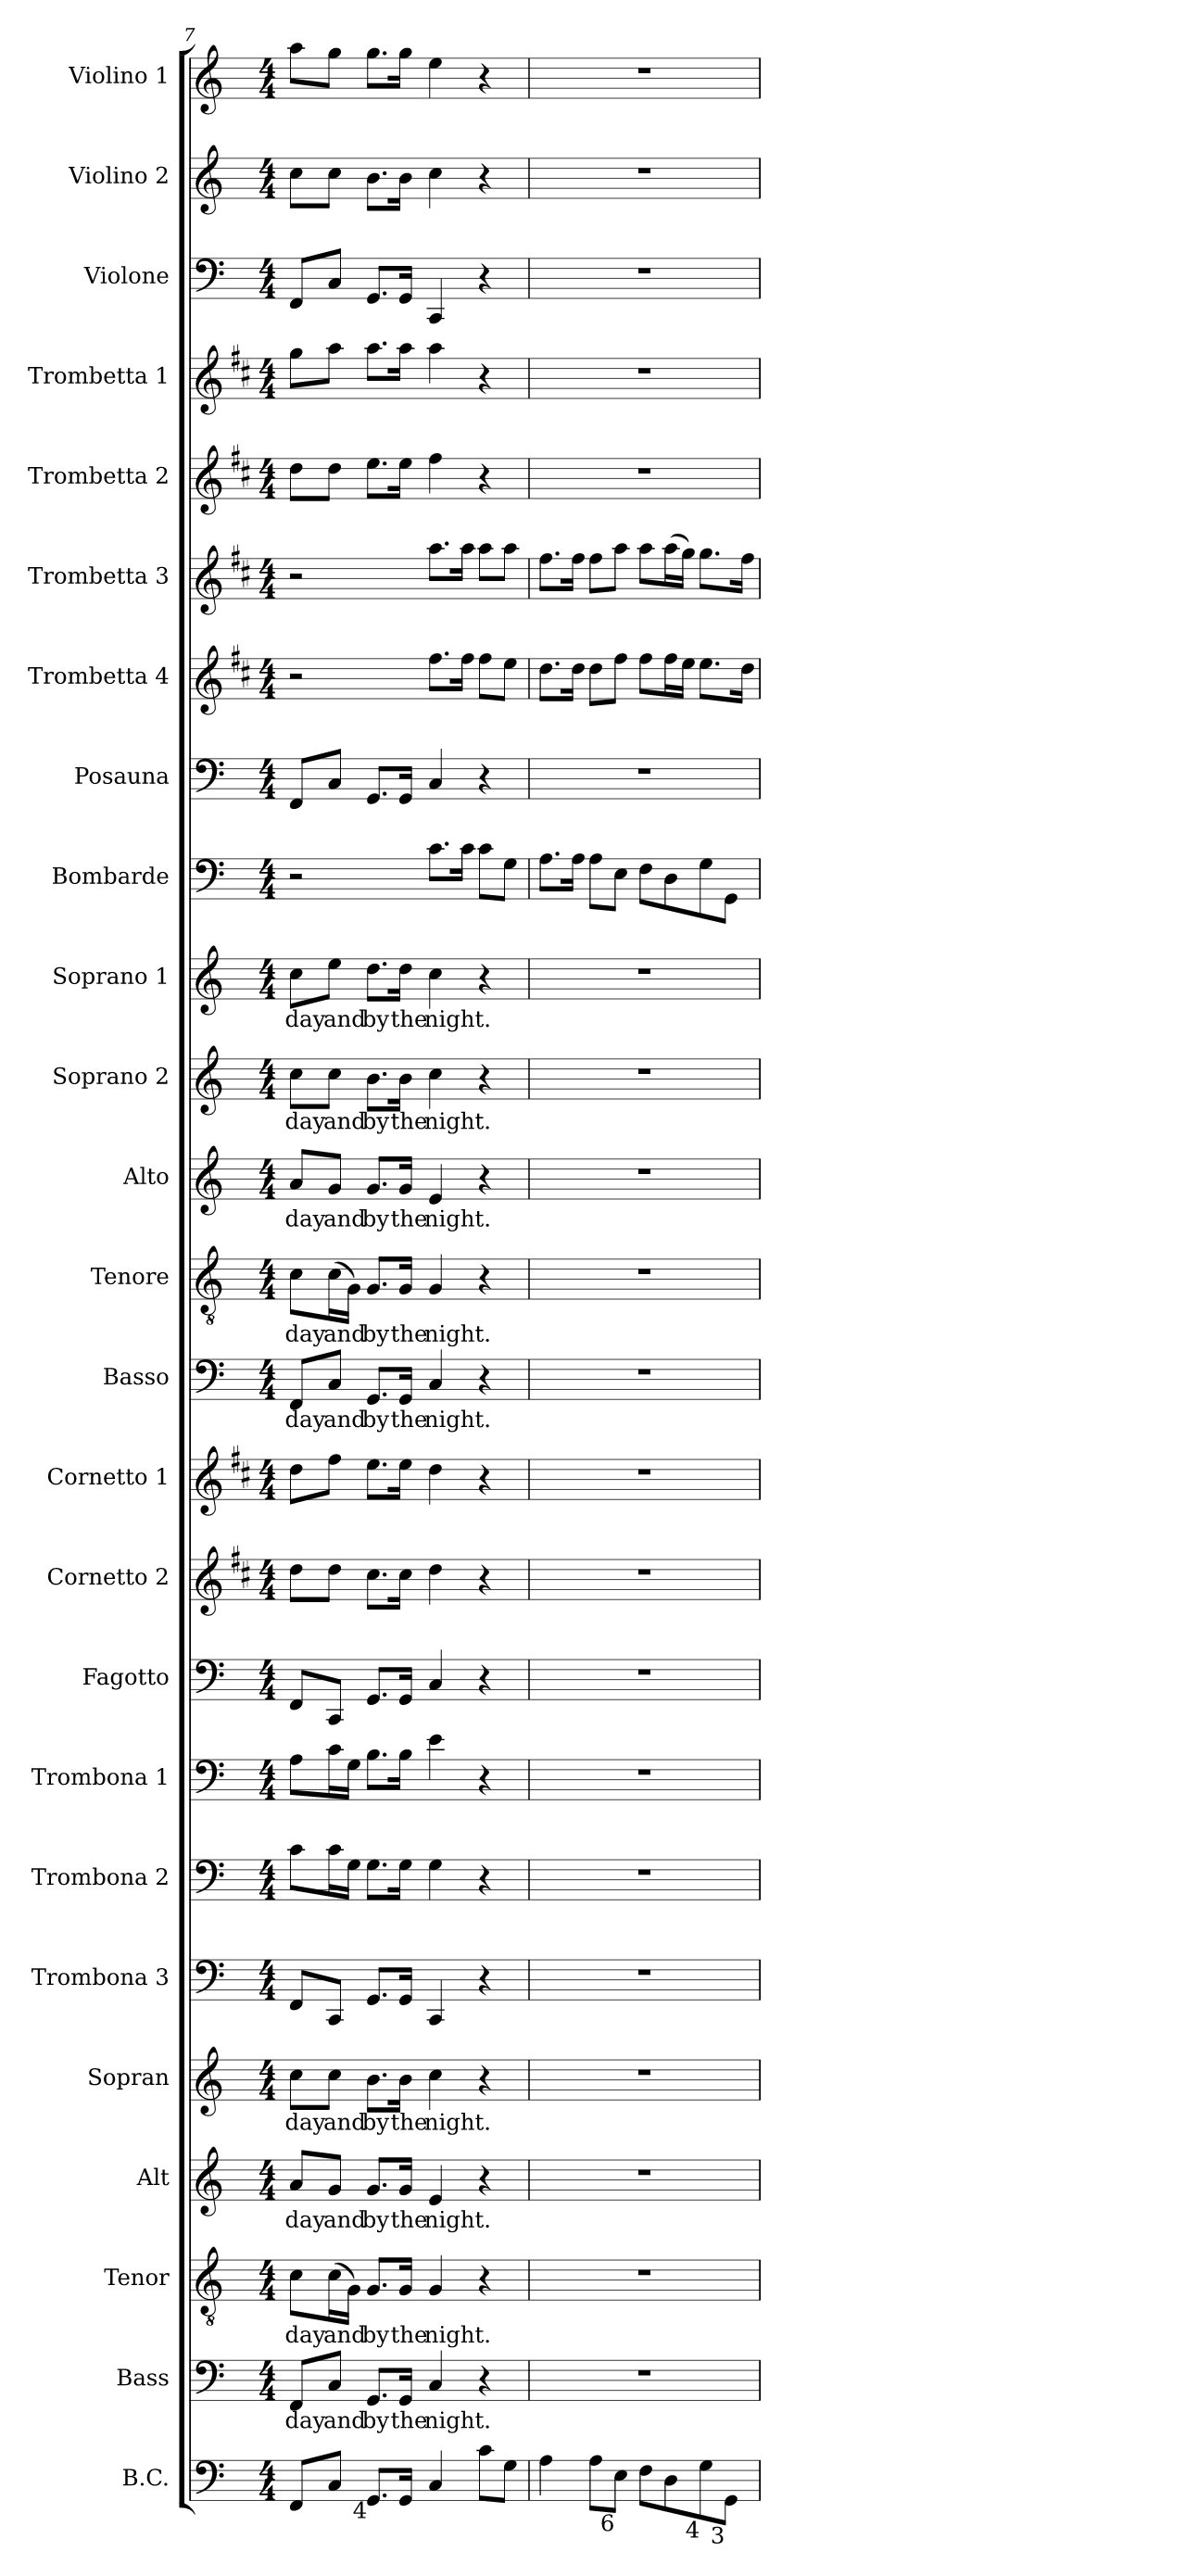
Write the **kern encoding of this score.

**kern	**kern	**text	**kern	**text	**kern	**text	**kern	**text	**kern	**kern	**kern	**kern	**kern	**kern	**kern	**text	**kern	**text	**kern	**text	**kern	**text	**kern	**text	**kern	**kern	**kern	**kern	**kern	**kern	**kern	**kern	**kern
*part25	*part24	*part24	*part23	*part23	*part22	*part22	*part21	*part21	*part20	*part19	*part18	*part17	*part16	*part15	*part14	*part14	*part13	*part13	*part12	*part12	*part11	*part11	*part10	*part10	*part9	*part8	*part7	*part6	*part5	*part4	*part3	*part2	*part1
*staff25	*staff24	*staff24	*staff23	*staff23	*staff22	*staff22	*staff21	*staff21	*staff20	*staff19	*staff18	*staff17	*staff16	*staff15	*staff14	*staff14	*staff13	*staff13	*staff12	*staff12	*staff11	*staff11	*staff10	*staff10	*staff9	*staff8	*staff7	*staff6	*staff5	*staff4	*staff3	*staff2	*staff1
*I"B.C.	*I"Bass	*	*I"Tenor	*	*I"Alt	*	*I"Sopran	*	*I"Trombona 3	*I"Trombona 2	*I"Trombona 1	*I"Fagotto	*I"Cornetto 2	*I"Cornetto 1	*I"Basso	*	*I"Tenore	*	*I"Alto	*	*I"Soprano 2	*	*I"Soprano 1	*	*I"Bombarde	*I"Posauna	*I"Trombetta 4	*I"Trombetta 3	*I"Trombetta 2	*I"Trombetta 1	*I"Violone	*I"Violino 2	*I"Violino 1
*I'B.C.	*I'B.	*	*I'T.	*	*I'A.	*	*I'S.	*	*I'Tbn. 2	*I'Tbn. 2	*I'Tbn. 1	*I'Fag.	*I'Cor. 2	*I'Cor. 1	*I'B.	*	*I'T.	*	*I'A.	*	*I'S.	*	*I'S.	*	*	*	*	*	*	*	*	*I'Vl. 2	*I'Vl. 1
*clefF4	*clefF4	*	*clefGv2	*	*clefG2	*	*clefG2	*	*clefF4	*clefF4	*clefF4	*clefF4	*clefG2	*clefG2	*clefF4	*	*clefGv2	*	*clefG2	*	*clefG2	*	*clefG2	*	*clefF4	*clefF4	*clefG2	*clefG2	*clefG2	*clefG2	*clefF4	*clefG2	*clefG2
*	*	*	*ITrd7c12	*	*	*	*	*	*	*	*	*	*ITrd1c2	*ITrd1c2	*	*	*ITrd7c12	*	*	*	*	*	*	*	*	*	*ITrd1c2	*ITrd1c2	*ITrd1c2	*ITrd1c2	*	*	*
*k[]	*k[]	*	*k[]	*	*k[]	*	*k[]	*	*k[]	*k[]	*k[]	*k[]	*k[]	*k[]	*k[]	*	*k[]	*	*k[]	*	*k[]	*	*k[]	*	*k[]	*k[]	*k[]	*k[]	*k[]	*k[]	*k[]	*k[]	*k[]
*C:	*C:	*	*C:	*	*C:	*	*C:	*	*C:	*C:	*C:	*C:	*C:	*C:	*C:	*	*C:	*	*C:	*	*C:	*	*C:	*	*C:	*C:	*C:	*C:	*C:	*C:	*C:	*C:	*C:
*M4/4	*M4/4	*	*M4/4	*	*M4/4	*	*M4/4	*	*M4/4	*M4/4	*M4/4	*M4/4	*M4/4	*M4/4	*M4/4	*	*M4/4	*	*M4/4	*	*M4/4	*	*M4/4	*	*M4/4	*M4/4	*M4/4	*M4/4	*M4/4	*M4/4	*M4/4	*M4/4	*M4/4
=7	=7	=7	=7	=7	=7	=7	=7	=7	=7	=7	=7	=7	=7	=7	=7	=7	=7	=7	=7	=7	=7	=7	=7	=7	=7	=7	=7	=7	=7	=7	=7	=7	=7
!	!	!LO:LY:b:color=#000000	!	!	!	!	!	!	!	!	!	!	!	!	!	!	!	!	!	!	!	!	!	!	!	!	!	!	!	!	!	!	!
!	!	!	!	!LO:LY:b:color=#000000	!	!	!	!	!	!	!	!	!	!	!	!	!	!	!	!	!	!	!	!	!	!	!	!	!	!	!	!	!
!	!	!	!	!	!	!LO:LY:b:color=#000000	!	!	!	!	!	!	!	!	!	!	!	!	!	!	!	!	!	!	!	!	!	!	!	!	!	!	!
!	!	!	!	!	!	!	!	!LO:LY:b:color=#000000	!	!	!	!	!	!	!	!	!	!	!	!	!	!	!	!	!	!	!	!	!	!	!	!	!
!	!	!	!	!	!	!	!	!	!	!	!	!	!	!	!	!LO:LY:b:color=#000000	!	!	!	!	!	!	!	!	!	!	!	!	!	!	!	!	!
!	!	!	!	!	!	!	!	!	!	!	!	!	!	!	!	!	!	!LO:LY:b:color=#000000	!	!	!	!	!	!	!	!	!	!	!	!	!	!	!
!	!	!	!	!	!	!	!	!	!	!	!	!	!	!	!	!	!	!	!	!LO:LY:b:color=#000000	!	!	!	!	!	!	!	!	!	!	!	!	!
!	!	!	!	!	!	!	!	!	!	!	!	!	!	!	!	!	!	!	!	!	!	!LO:LY:b:color=#000000	!	!	!	!	!	!	!	!	!	!	!
!	!	!	!	!	!	!	!	!	!	!	!	!	!	!	!	!	!	!	!	!	!	!	!	!LO:LY:b:color=#000000	!	!	!	!	!	!	!	!	!
8FFi/L	8FFi/L	day	8Ci\L	day	8ai/L	day	8cci\L	day	8FFi/L	8ci\L	8Ai\L	8FFi/L	8cci\L	8cci\L	8FFi/L	day	8Ci\L	day	8ai/L	day	8cci\L	day	8cci\L	day	2r	8FFi/L	2r	2r	8cci\L	8ffi\L	8FFi/L	8cci\L	8aai\L
!	!	!LO:LY:b:color=#000000	!	!	!	!	!	!	!	!	!	!	!	!	!	!	!	!	!	!	!	!	!	!	!	!	!	!	!	!	!	!	!
!	!	!	!	!LO:LY:b:color=#000000	!	!	!	!	!	!	!	!	!	!	!	!	!	!	!	!	!	!	!	!	!	!	!	!	!	!	!	!	!
!	!	!	!	!	!	!LO:LY:b:color=#000000	!	!	!	!	!	!	!	!	!	!	!	!	!	!	!	!	!	!	!	!	!	!	!	!	!	!	!
!	!	!	!	!	!	!	!	!LO:LY:b:color=#000000	!	!	!	!	!	!	!	!	!	!	!	!	!	!	!	!	!	!	!	!	!	!	!	!	!
!	!	!	!	!	!	!	!	!	!	!	!	!	!	!	!	!LO:LY:b:color=#000000	!	!	!	!	!	!	!	!	!	!	!	!	!	!	!	!	!
!	!	!	!	!	!	!	!	!	!	!	!	!	!	!	!	!	!	!LO:LY:b:color=#000000	!	!	!	!	!	!	!	!	!	!	!	!	!	!	!
!	!	!	!	!	!	!	!	!	!	!	!	!	!	!	!	!	!	!	!	!LO:LY:b:color=#000000	!	!	!	!	!	!	!	!	!	!	!	!	!
!	!	!	!	!	!	!	!	!	!	!	!	!	!	!	!	!	!	!	!	!	!	!LO:LY:b:color=#000000	!	!	!	!	!	!	!	!	!	!	!
!	!	!	!	!	!	!	!	!	!	!	!	!	!	!	!	!	!	!	!	!	!	!	!	!LO:LY:b:color=#000000	!	!	!	!	!	!	!	!	!
8Ci/J	8Ci/J	and	(16Ci\L	and	8gi/J	and	8cci\J	and	8CCi/J	16ci\L	16ci\L	8CCi/J	8cci\J	8eei\J	8Ci/J	and	(16Ci\L	and	8gi/J	and	8cci\J	and	8eei\J	and	.	8Ci/J	.	.	8cci\J	8ggi\J	8Ci/J	8cci\J	8ggi\J
.	.	.	16GGi\JJ)	.	.	.	.	.	.	16Gi\JJ	16Gi\JJ	.	.	.	.	.	16GGi\JJ)	.	.	.	.	.	.	.	.	.	.	.	.	.	.	.	.
!	!	!LO:LY:b:color=#000000	!	!	!	!	!	!	!	!	!	!	!	!	!	!	!	!	!	!	!	!	!	!	!	!	!	!	!	!	!	!	!
!	!	!	!	!LO:LY:b:color=#000000	!	!	!	!	!	!	!	!	!	!	!	!	!	!	!	!	!	!	!	!	!	!	!	!	!	!	!	!	!
!	!	!	!	!	!	!LO:LY:b:color=#000000	!	!	!	!	!	!	!	!	!	!	!	!	!	!	!	!	!	!	!	!	!	!	!	!	!	!	!
!	!	!	!	!	!	!	!	!LO:LY:b:color=#000000	!	!	!	!	!	!	!	!	!	!	!	!	!	!	!	!	!	!	!	!	!	!	!	!	!
!	!	!	!	!	!	!	!	!	!	!	!	!	!	!	!	!LO:LY:b:color=#000000	!	!	!	!	!	!	!	!	!	!	!	!	!	!	!	!	!
!	!	!	!	!	!	!	!	!	!	!	!	!	!	!	!	!	!	!LO:LY:b:color=#000000	!	!	!	!	!	!	!	!	!	!	!	!	!	!	!
!	!	!	!	!	!	!	!	!	!	!	!	!	!	!	!	!	!	!	!	!LO:LY:b:color=#000000	!	!	!	!	!	!	!	!	!	!	!	!	!
!	!	!	!	!	!	!	!	!	!	!	!	!	!	!	!	!	!	!	!	!	!	!LO:LY:b:color=#000000	!	!	!	!	!	!	!	!	!	!	!
!LO:TX:b:rj:t=4	!	!	!	!	!	!	!	!	!	!	!	!	!	!	!	!	!	!	!	!	!	!	!	!	!	!	!	!	!	!	!	!	!
!	!	!	!	!	!	!	!	!	!	!	!	!	!	!	!	!	!	!	!	!	!	!	!	!LO:LY:b:color=#000000	!	!	!	!	!	!	!	!	!
8.GGi/L	8.GGi/L	by	8.GGi/L	by	8.gi/L	by	8.bi\L	by	8.GGi/L	8.Gi\L	8.Bi\L	8.GGi/L	8.bi\L	8.ddi\L	8.GGi/L	by	8.GGi/L	by	8.gi/L	by	8.bi\L	by	8.ddi\L	by	.	8.GGi/L	.	.	8.ddi\L	8.ggi\L	8.GGi/L	8.bi\L	8.ggi\L
!	!	!LO:LY:b:color=#000000	!	!	!	!	!	!	!	!	!	!	!	!	!	!	!	!	!	!	!	!	!	!	!	!	!	!	!	!	!	!	!
!	!	!	!	!LO:LY:b:color=#000000	!	!	!	!	!	!	!	!	!	!	!	!	!	!	!	!	!	!	!	!	!	!	!	!	!	!	!	!	!
!	!	!	!	!	!	!LO:LY:b:color=#000000	!	!	!	!	!	!	!	!	!	!	!	!	!	!	!	!	!	!	!	!	!	!	!	!	!	!	!
!	!	!	!	!	!	!	!	!LO:LY:b:color=#000000	!	!	!	!	!	!	!	!	!	!	!	!	!	!	!	!	!	!	!	!	!	!	!	!	!
!	!	!	!	!	!	!	!	!	!	!	!	!	!	!	!	!LO:LY:b:color=#000000	!	!	!	!	!	!	!	!	!	!	!	!	!	!	!	!	!
!	!	!	!	!	!	!	!	!	!	!	!	!	!	!	!	!	!	!LO:LY:b:color=#000000	!	!	!	!	!	!	!	!	!	!	!	!	!	!	!
!	!	!	!	!	!	!	!	!	!	!	!	!	!	!	!	!	!	!	!	!LO:LY:b:color=#000000	!	!	!	!	!	!	!	!	!	!	!	!	!
!	!	!	!	!	!	!	!	!	!	!	!	!	!	!	!	!	!	!	!	!	!	!LO:LY:b:color=#000000	!	!	!	!	!	!	!	!	!	!	!
!	!	!	!	!	!	!	!	!	!	!	!	!	!	!	!	!	!	!	!	!	!	!	!	!LO:LY:b:color=#000000	!	!	!	!	!	!	!	!	!
16GGi/Jk	16GGi/Jk	the	16GGi/Jk	the	16gi/Jk	the	16bi\Jk	the	16GGi/Jk	16Gi\Jk	16Bi\Jk	16GGi/Jk	16bi\Jk	16ddi\Jk	16GGi/Jk	the	16GGi/Jk	the	16gi/Jk	the	16bi\Jk	the	16ddi\Jk	the	.	16GGi/Jk	.	.	16ddi\Jk	16ggi\Jk	16GGi/Jk	16bi\Jk	16ggi\Jk
!	!	!LO:LY:b:color=#000000	!	!	!	!	!	!	!	!	!	!	!	!	!	!	!	!	!	!	!	!	!	!	!	!	!	!	!	!	!	!	!
!	!	!	!	!LO:LY:b:color=#000000	!	!	!	!	!	!	!	!	!	!	!	!	!	!	!	!	!	!	!	!	!	!	!	!	!	!	!	!	!
!	!	!	!	!	!	!LO:LY:b:color=#000000	!	!	!	!	!	!	!	!	!	!	!	!	!	!	!	!	!	!	!	!	!	!	!	!	!	!	!
!	!	!	!	!	!	!	!	!LO:LY:b:color=#000000	!	!	!	!	!	!	!	!	!	!	!	!	!	!	!	!	!	!	!	!	!	!	!	!	!
!	!	!	!	!	!	!	!	!	!	!	!	!	!	!	!	!LO:LY:b:color=#000000	!	!	!	!	!	!	!	!	!	!	!	!	!	!	!	!	!
!	!	!	!	!	!	!	!	!	!	!	!	!	!	!	!	!	!	!LO:LY:b:color=#000000	!	!	!	!	!	!	!	!	!	!	!	!	!	!	!
!	!	!	!	!	!	!	!	!	!	!	!	!	!	!	!	!	!	!	!	!LO:LY:b:color=#000000	!	!	!	!	!	!	!	!	!	!	!	!	!
!	!	!	!	!	!	!	!	!	!	!	!	!	!	!	!	!	!	!	!	!	!	!LO:LY:b:color=#000000	!	!	!	!	!	!	!	!	!	!	!
!	!	!	!	!	!	!	!	!	!	!	!	!	!	!	!	!	!	!	!	!	!	!	!	!LO:LY:b:color=#000000	!	!	!	!	!	!	!	!	!
4Ci/	4Ci/	night.	4GGi/	night.	4ei/	night.	4cci\	night.	4CCi/	4Gi\	4ei\	4Ci/	4cci\	4cci\	4Ci/	night.	4GGi/	night.	4ei/	night.	4cci\	night.	4cci\	night.	8.ci\L	4Ci/	8.eei\L	8.ggi\L	4eei\	4ggi\	4CCi/	4cci\	4eei\
.	.	.	.	.	.	.	.	.	.	.	.	.	.	.	.	.	.	.	.	.	.	.	.	.	16ci\Jk	.	16eei\Jk	16ggi\Jk	.	.	.	.	.
8ci\L	4r	.	4r	.	4r	.	4r	.	4r	4r	4r	4r	4r	4r	4r	.	4r	.	4r	.	4r	.	4r	.	8ci\L	4r	8eei\L	8ggi\L	4r	4r	4r	4r	4r
8Gi\J	.	.	.	.	.	.	.	.	.	.	.	.	.	.	.	.	.	.	.	.	.	.	.	.	8Gi\J	.	8ddi\J	8ggi\J	.	.	.	.	.
=8	=8	=8	=8	=8	=8	=8	=8	=8	=8	=8	=8	=8	=8	=8	=8	=8	=8	=8	=8	=8	=8	=8	=8	=8	=8	=8	=8	=8	=8	=8	=8	=8	=8
4Ai\	1r	.	1r	.	1r	.	1r	.	1r	1r	1r	1r	1r	1r	1r	.	1r	.	1r	.	1r	.	1r	.	8.Ai\L	1r	8.cci\L	8.eei\L	1r	1r	1r	1r	1r
.	.	.	.	.	.	.	.	.	.	.	.	.	.	.	.	.	.	.	.	.	.	.	.	.	16Ai\Jk	.	16cci\Jk	16eei\Jk	.	.	.	.	.
8Ai\L	.	.	.	.	.	.	.	.	.	.	.	.	.	.	.	.	.	.	.	.	.	.	.	.	8Ai\L	.	8cci\L	8eei\L	.	.	.	.	.
!LO:TX:b:rj:t=6	!	!	!	!	!	!	!	!	!	!	!	!	!	!	!	!	!	!	!	!	!	!	!	!	!	!	!	!	!	!	!	!	!
8Ei\J	.	.	.	.	.	.	.	.	.	.	.	.	.	.	.	.	.	.	.	.	.	.	.	.	8Ei\J	.	8eei\J	8ggi\J	.	.	.	.	.
8Fi\L	.	.	.	.	.	.	.	.	.	.	.	.	.	.	.	.	.	.	.	.	.	.	.	.	8Fi\L	.	8eei\L	8ggi\L	.	.	.	.	.
8Di\	.	.	.	.	.	.	.	.	.	.	.	.	.	.	.	.	.	.	.	.	.	.	.	.	8Di\	.	16eei\L	(16ggi\L	.	.	.	.	.
.	.	.	.	.	.	.	.	.	.	.	.	.	.	.	.	.	.	.	.	.	.	.	.	.	.	.	16ddi\JJ	16ffi\JJ)	.	.	.	.	.
!LO:TX:b:rj:t=4	!	!	!	!	!	!	!	!	!	!	!	!	!	!	!	!	!	!	!	!	!	!	!	!	!	!	!	!	!	!	!	!	!
8Gi\	.	.	.	.	.	.	.	.	.	.	.	.	.	.	.	.	.	.	.	.	.	.	.	.	8Gi\	.	8.ddi\L	8.ffi\L	.	.	.	.	.
!LO:TX:b:rj:t=3	!	!	!	!	!	!	!	!	!	!	!	!	!	!	!	!	!	!	!	!	!	!	!	!	!	!	!	!	!	!	!	!	!
8GGi\J	.	.	.	.	.	.	.	.	.	.	.	.	.	.	.	.	.	.	.	.	.	.	.	.	8GGi\J	.	.	.	.	.	.	.	.
.	.	.	.	.	.	.	.	.	.	.	.	.	.	.	.	.	.	.	.	.	.	.	.	.	.	.	16cci\Jk	16eei\Jk	.	.	.	.	.
=	=	=	=	=	=	=	=	=	=	=	=	=	=	=	=	=	=	=	=	=	=	=	=	=	=	=	=	=	=	=	=	=	=
*-	*-	*-	*-	*-	*-	*-	*-	*-	*-	*-	*-	*-	*-	*-	*-	*-	*-	*-	*-	*-	*-	*-	*-	*-	*-	*-	*-	*-	*-	*-	*-	*-	*-
